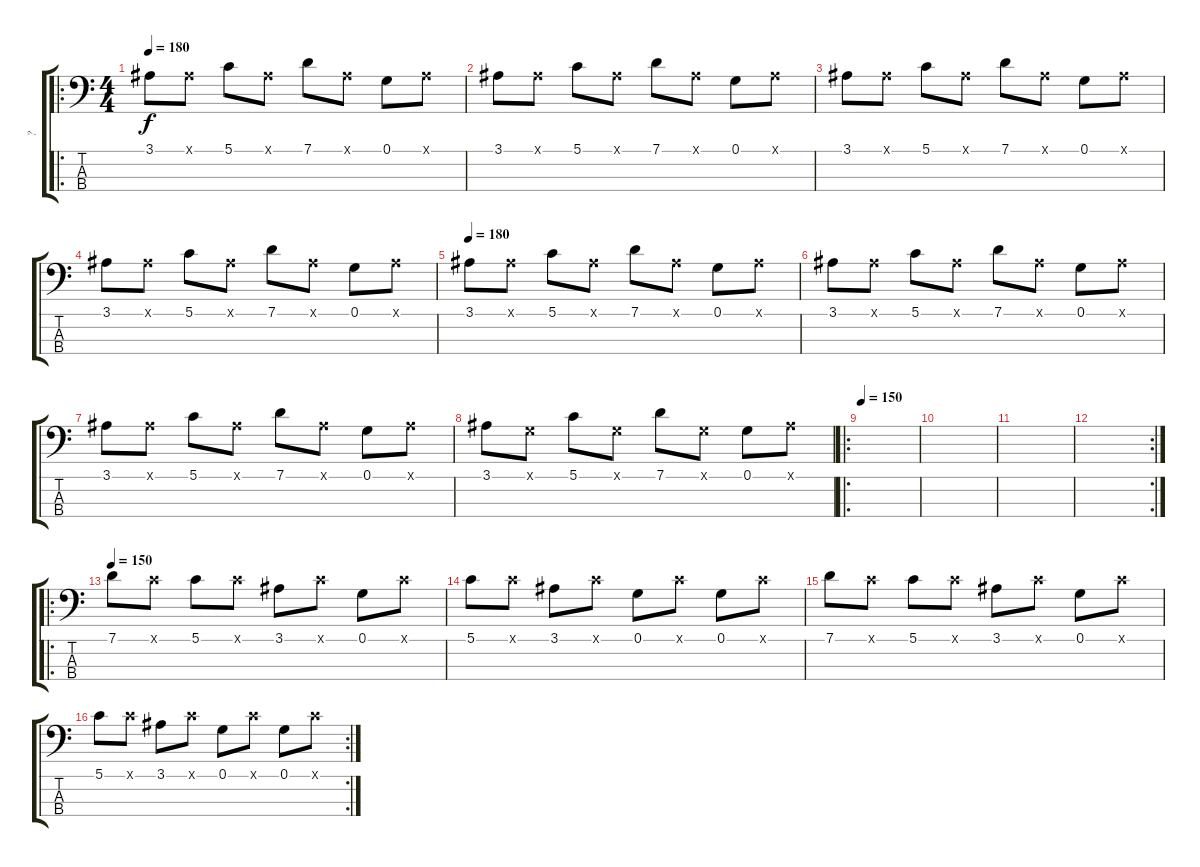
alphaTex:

\track ("?" "?") {instrument electricbassfinger}
\staff {score tabs}
\tuning (G2 D2 A1 E1) {hide}
\ro
\ts (4 4)
\tempo 180
\clef f4
\ks c
3.1.8{dy f} 3.1{x}.8 5.1.8 3.1{x}.8 7.1.8 3.1{x}.8 0.1.8 3.1{x}.8 |
3.1.8 3.1{x}.8 5.1.8 3.1{x}.8 7.1.8 3.1{x}.8 0.1.8 3.1{x}.8 |
3.1.8 3.1{x}.8 5.1.8 3.1{x}.8 7.1.8 3.1{x}.8 0.1.8 3.1{x}.8 |
3.1.8 3.1{x}.8 5.1.8 3.1{x}.8 7.1.8 3.1{x}.8 0.1.8 3.1{x}.8 |
\tempo 180
3.1.8 3.1{x}.8 5.1.8 3.1{x}.8 7.1.8 3.1{x}.8 0.1.8 3.1{x}.8 |
3.1.8 3.1{x}.8 5.1.8 3.1{x}.8 7.1.8 3.1{x}.8 0.1.8 3.1{x}.8 |
3.1.8 3.1{x}.8 5.1.8 3.1{x}.8 7.1.8 3.1{x}.8 0.1.8 3.1{x}.8 |
3.1.8 0.1{x}.8 5.1.8 0.1{x}.8 7.1.8 0.1{x}.8 0.1.8 3.1{x}.8 |
\ro
\tempo 150
|
|
|
\rc 2
|
\ro
\tempo 150
7.1.8 5.1{x}.8 5.1.8 5.1{x}.8 3.1.8 5.1{x}.8 0.1.8 5.1{x}.8 |
5.1.8 5.1{x}.8 3.1.8 5.1{x}.8 0.1.8 5.1{x}.8 0.1.8 5.1{x}.8 |
7.1.8 5.1{x}.8 5.1.8 5.1{x}.8 3.1.8 5.1{x}.8 0.1.8 5.1{x}.8 |
\rc 2
5.1.8 5.1{x}.8 3.1.8 5.1{x}.8 0.1.8 5.1{x}.8 0.1.8 5.1{x}.8
